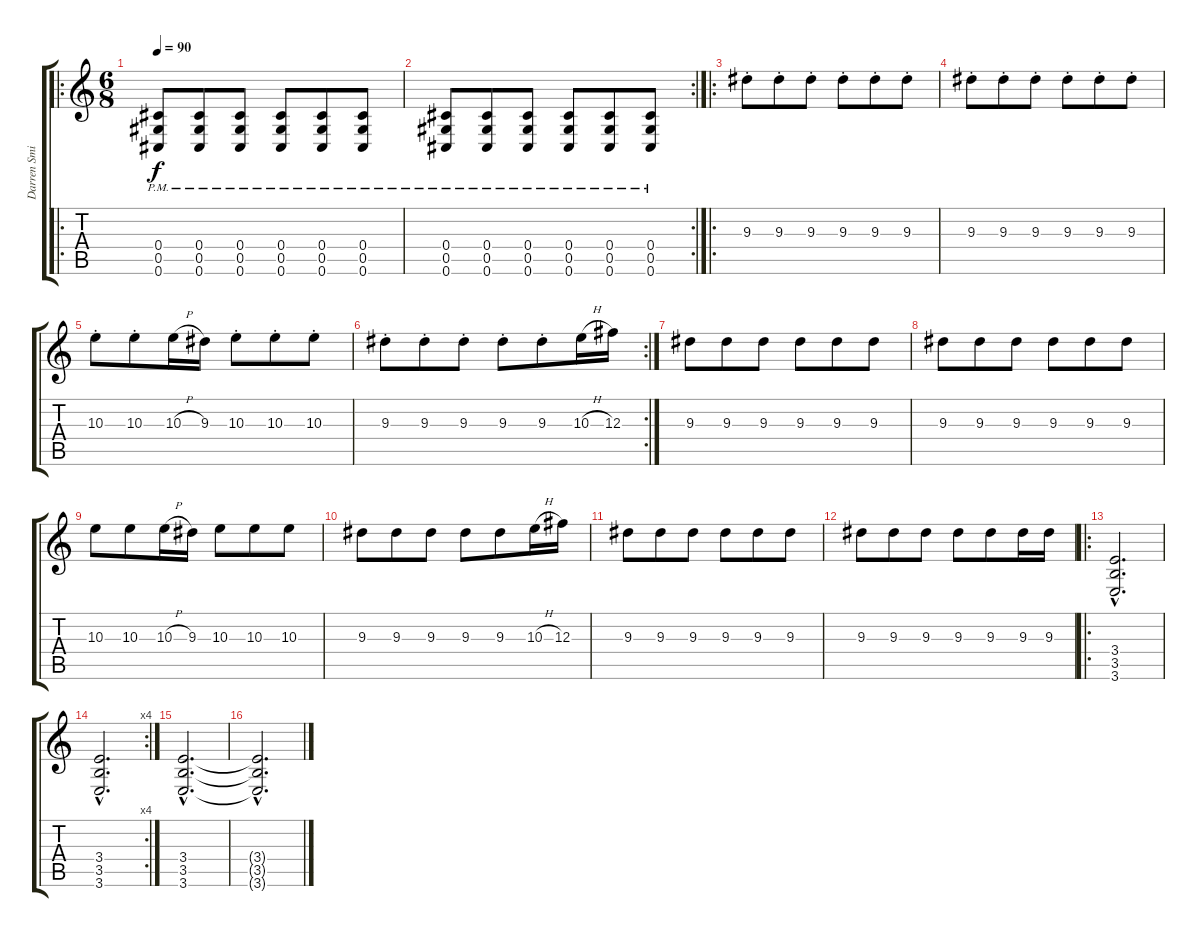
\track ("Darren Smith" "Darren Smi") {instrument overdrivenguitar}
\staff {score tabs}
\tuning (Eb4 Bb3 Gb3 Db3 Ab2 Db2) {hide}
\ro
\ts (6 8)
\tempo 90
\clef g2
\ks c
(0.4{pm} 0.5{pm} 0.6{pm}).8{dy f} (0.4{pm} 0.5{pm} 0.6{pm}).8 (0.4{pm} 0.5{pm} 0.6{pm}).8 (0.4{pm} 0.5{pm} 0.6{pm}).8 (0.4{pm} 0.5{pm} 0.6{pm}).8 (0.4{pm} 0.5{pm} 0.6{pm}).8 |
\rc 2
(0.4{pm} 0.5{pm} 0.6{pm}).8 (0.4{pm} 0.5{pm} 0.6{pm}).8 (0.4{pm} 0.5{pm} 0.6{pm}).8 (0.4{pm} 0.5{pm} 0.6{pm}).8 (0.4{pm} 0.5{pm} 0.6{pm}).8 (0.4{pm} 0.5{pm} 0.6{pm}).8 |
\ro
9.3{st}.8 9.3{st}.8 9.3{st}.8 9.3{st}.8 9.3{st}.8 9.3{st}.8 |
9.3{st}.8 9.3{st}.8 9.3{st}.8 9.3{st}.8 9.3{st}.8 9.3{st}.8 |
10.3{st}.8 10.3{st}.8 10.3{h}.16 9.3.16 10.3{st}.8 10.3{st}.8 10.3{st}.8 |
\rc 2
9.3{st}.8 9.3{st}.8 9.3{st}.8 9.3{st}.8 9.3{st}.8 10.3{h}.16 12.3.16 |
9.3.8 9.3.8 9.3.8 9.3.8 9.3.8 9.3.8 |
9.3.8 9.3.8 9.3.8 9.3.8 9.3.8 9.3.8 |
10.3.8 10.3.8 10.3{h}.16 9.3.16 10.3.8 10.3.8 10.3.8 |
9.3.8 9.3.8 9.3.8 9.3.8 9.3.8 10.3{h}.16 12.3.16 |
9.3.8 9.3.8 9.3.8 9.3.8 9.3.8 9.3.8 |
9.3.8 9.3.8 9.3.8 9.3.8 9.3.8 9.3.16 9.3.16 |
\ro
(3.4{hac} 3.5{hac} 3.6{hac}).2{d} |
\rc 4
(3.4{hac} 3.5{hac} 3.6{hac}).2{d} |
(3.4{hac} 3.5{hac} 3.6{hac}).2{d} |
(3.4{hac t} 3.5{hac t} 3.6{hac t}).2{d}
